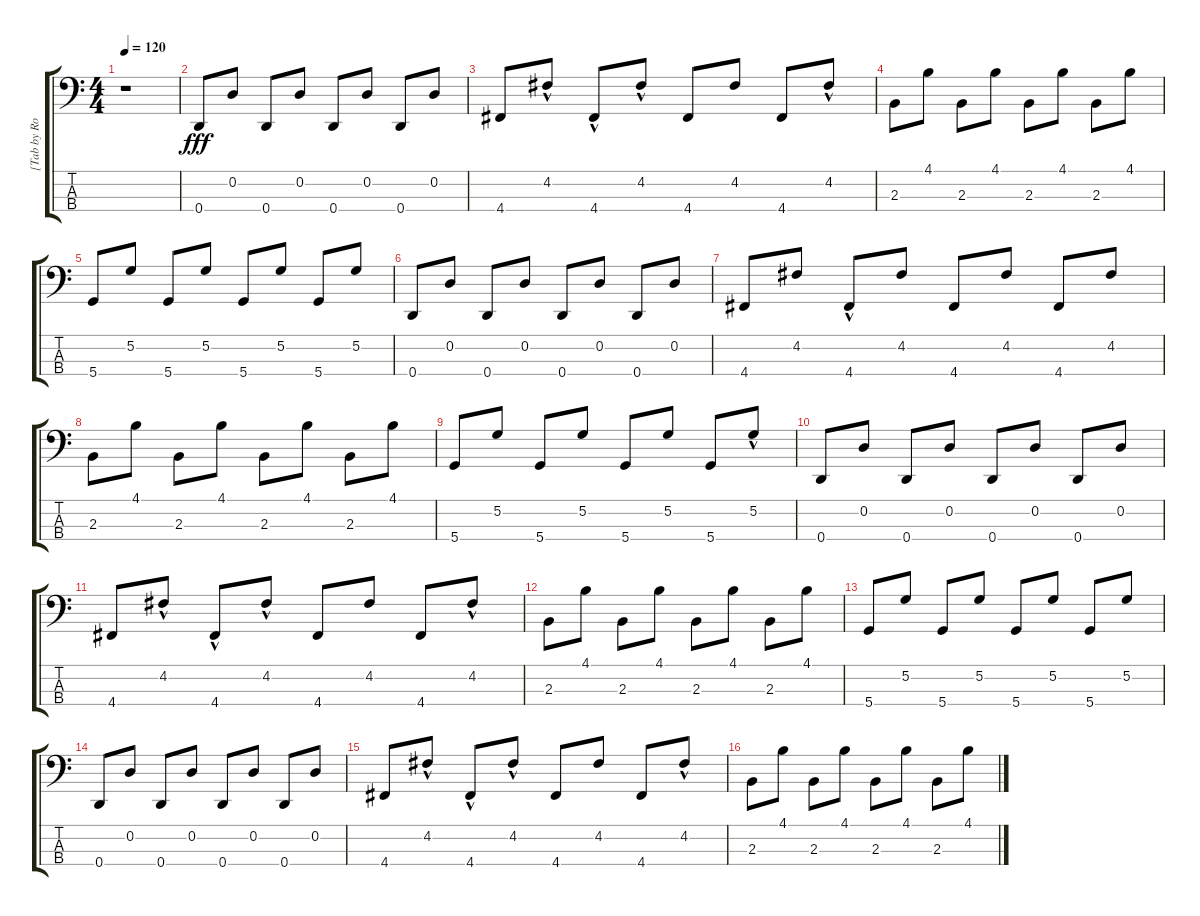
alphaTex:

\track ("[Tab by Rodrigo Takahashi]" "[Tab by Ro") {instrument electricbassfinger}
\staff {score tabs}
\tuning (G2 D2 A1 D1) {hide}
\ts (4 4)
\tempo 120
\clef f4
\ks c
r.1{dy fff instrument electricbassfinger} |
0.4.8 0.2.8 0.4.8 0.2.8 0.4.8 0.2.8 0.4.8 0.2.8 |
4.4.8 4.2{hac}.8 4.4{hac}.8 4.2{hac}.8 4.4.8 4.2.8 4.4.8 4.2{hac}.8 |
2.3.8 4.1.8 2.3.8 4.1.8 2.3.8 4.1.8 2.3.8 4.1.8 |
5.4.8 5.2.8 5.4.8 5.2.8 5.4.8 5.2.8 5.4.8 5.2.8 |
0.4.8 0.2.8 0.4.8 0.2.8 0.4.8 0.2.8 0.4.8 0.2.8 |
4.4.8 4.2.8 4.4{hac}.8 4.2.8 4.4.8 4.2.8 4.4.8 4.2.8 |
2.3.8 4.1.8 2.3.8 4.1.8 2.3.8 4.1.8 2.3.8 4.1.8 |
5.4.8 5.2.8 5.4.8 5.2.8 5.4.8 5.2.8 5.4.8 5.2{hac}.8 |
0.4.8 0.2.8 0.4.8 0.2.8 0.4.8 0.2.8 0.4.8 0.2.8 |
4.4.8 4.2{hac}.8 4.4{hac}.8 4.2{hac}.8 4.4.8 4.2.8 4.4.8 4.2{hac}.8 |
2.3.8 4.1.8 2.3.8 4.1.8 2.3.8 4.1.8 2.3.8 4.1.8 |
5.4.8 5.2.8 5.4.8 5.2.8 5.4.8 5.2.8 5.4.8 5.2.8 |
0.4.8 0.2.8 0.4.8 0.2.8 0.4.8 0.2.8 0.4.8 0.2.8 |
4.4.8 4.2{hac}.8 4.4{hac}.8 4.2{hac}.8 4.4.8 4.2.8 4.4.8 4.2{hac}.8 |
2.3.8 4.1.8 2.3.8 4.1.8 2.3.8 4.1.8 2.3.8 4.1.8
